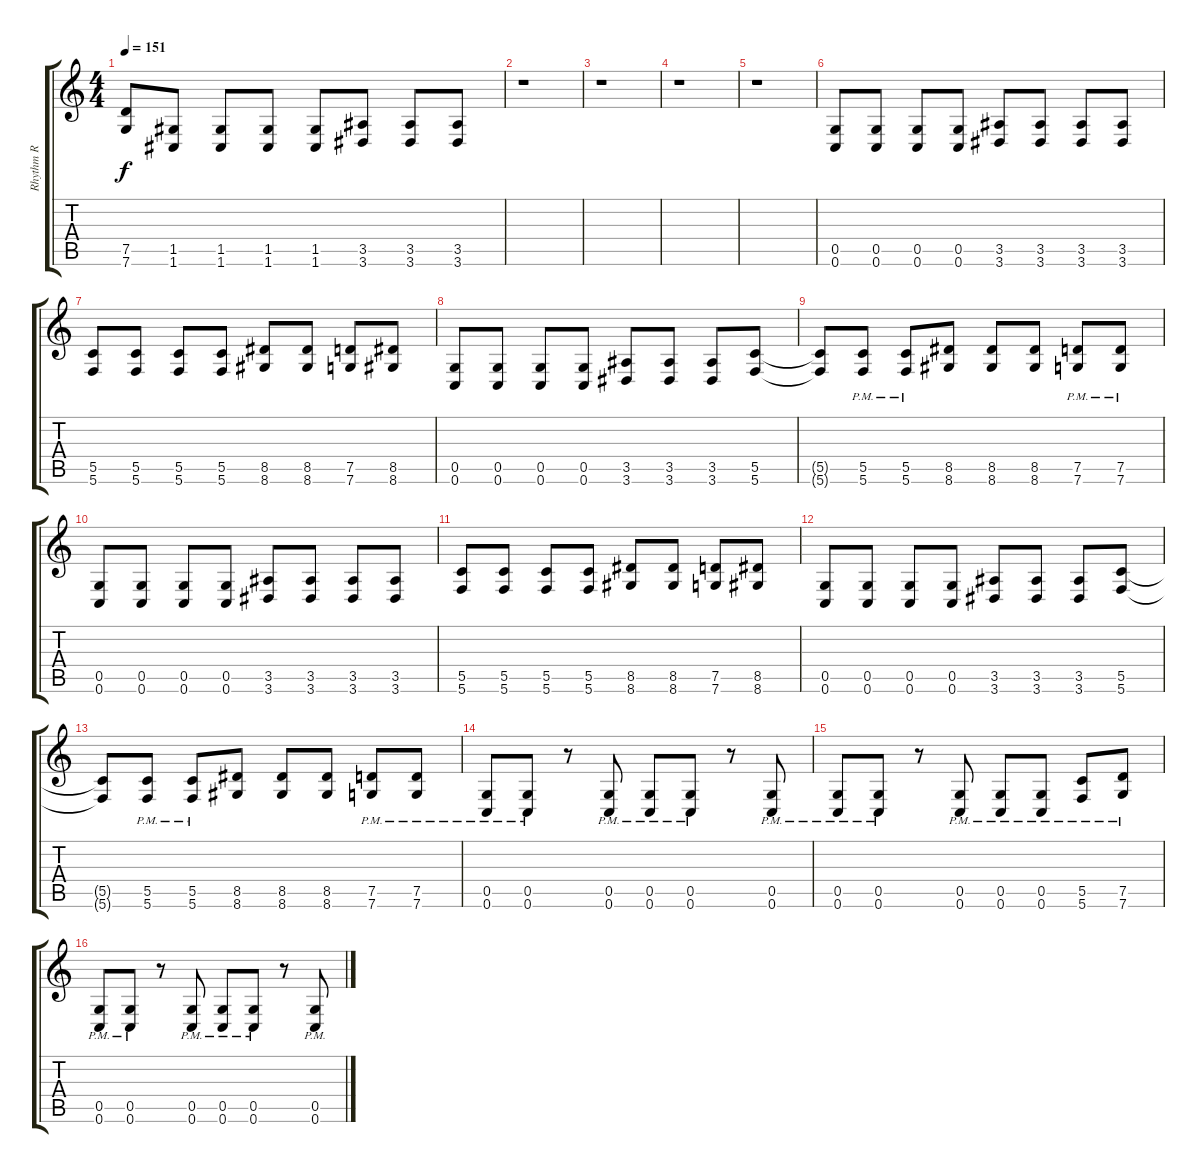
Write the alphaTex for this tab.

\track ("Rhythm R" "Rhythm R") {instrument distortionguitar}
\staff {score tabs}
\tuning (D4 A3 F3 C3 G2 C2) {hide}
\ts (4 4)
\tempo 151
\clef g2
\ks c
(7.5{t} 7.6{t}).8{dy f} (1.5 1.6).8 (1.5 1.6).8 (1.5 1.6).8 (1.5 1.6).8 (3.5 3.6).8 (3.5 3.6).8 (3.5 3.6).8 |
r.1 |
r.1 |
r.1 |
r.1 |
(0.5 0.6).8 (0.5 0.6).8 (0.5 0.6).8 (0.5 0.6).8 (3.5 3.6).8 (3.5 3.6).8 (3.5 3.6).8 (3.5 3.6).8 |
(5.5 5.6).8 (5.5 5.6).8 (5.5 5.6).8 (5.5 5.6).8 (8.5 8.6).8 (8.5 8.6).8 (7.5 7.6).8 (8.5 8.6).8 |
(0.5 0.6).8 (0.5 0.6).8 (0.5 0.6).8 (0.5 0.6).8 (3.5 3.6).8 (3.5 3.6).8 (3.5 3.6).8 (5.5 5.6).8 |
(5.5{t} 5.6{t}).8 (5.5{pm} 5.6{pm}).8 (5.5{pm} 5.6{pm}).8 (8.5 8.6).8 (8.5 8.6).8 (8.5 8.6).8 (7.5{pm} 7.6{pm}).8 (7.5{pm} 7.6{pm}).8 |
(0.5 0.6).8 (0.5 0.6).8 (0.5 0.6).8 (0.5 0.6).8 (3.5 3.6).8 (3.5 3.6).8 (3.5 3.6).8 (3.5 3.6).8 |
(5.5 5.6).8 (5.5 5.6).8 (5.5 5.6).8 (5.5 5.6).8 (8.5 8.6).8 (8.5 8.6).8 (7.5 7.6).8 (8.5 8.6).8 |
(0.5 0.6).8 (0.5 0.6).8 (0.5 0.6).8 (0.5 0.6).8 (3.5 3.6).8 (3.5 3.6).8 (3.5 3.6).8 (5.5 5.6).8 |
(5.5{t} 5.6{t}).8 (5.5{pm} 5.6{pm}).8 (5.5{pm} 5.6{pm}).8 (8.5 8.6).8 (8.5 8.6).8 (8.5 8.6).8 (7.5{pm} 7.6{pm}).8 (7.5{pm} 7.6{pm}).8 |
(0.5{pm} 0.6{pm}).8 (0.5{pm} 0.6{pm}).8 r.8 (0.5{pm} 0.6{pm}).8 (0.5{pm} 0.6{pm}).8 (0.5{pm} 0.6{pm}).8 r.8 (0.5{pm} 0.6{pm}).8 |
(0.5{pm} 0.6{pm}).8 (0.5{pm} 0.6{pm}).8 r.8 (0.5{pm} 0.6{pm}).8 (0.5{pm} 0.6{pm}).8 (0.5{pm} 0.6{pm}).8 (5.5{pm} 5.6{pm}).8 (7.5{pm} 7.6{pm}).8 |
(0.5{pm} 0.6{pm}).8 (0.5{pm} 0.6{pm}).8 r.8 (0.5{pm} 0.6{pm}).8 (0.5{pm} 0.6{pm}).8 (0.5{pm} 0.6{pm}).8 r.8 (0.5{pm} 0.6{pm}).8
